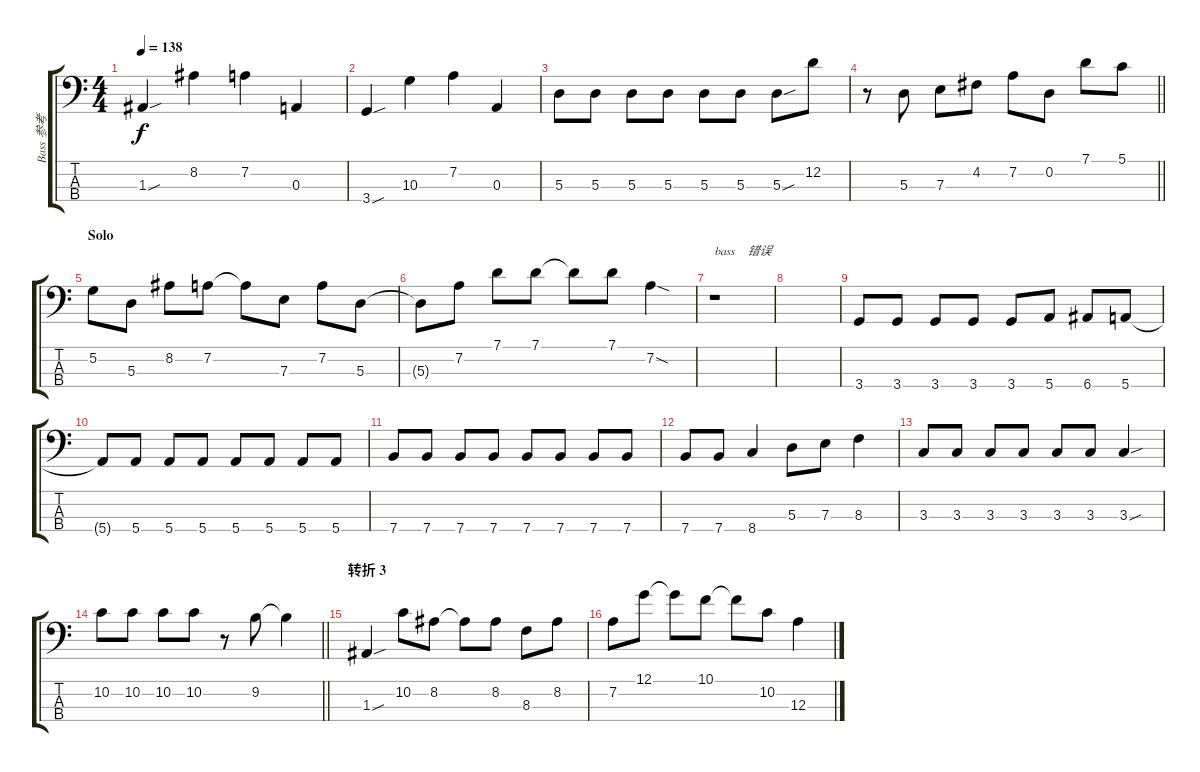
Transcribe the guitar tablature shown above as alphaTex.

\track ("Bass 参考" "Bass 参考") {instrument electricbassfinger}
\staff {score tabs}
\tuning (G2 D2 A1 E1) {hide}
\ts (4 4)
\tempo 138
\clef f4
\ks c
1.3{sou}.4{dy f} 8.2.4 7.2.4 0.3.4 |
3.4{sou}.4 10.3.4 7.2.4 0.3.4 |
5.3.8 5.3.8 5.3.8 5.3.8 5.3.8 5.3.8 5.3{sou}.8 12.2.8 |
\barLineRight lightlight
r.8 5.3.8 7.3.8 4.2.8 7.2.8 0.2.8 7.1.8 5.1.8 |
\section ("" "Solo")
5.2.8 5.3.8 8.2.8 7.2.8 7.2{t}.8 7.3.8 7.2.8 5.3.8 |
5.3{t}.8 7.2.8 7.1.8 7.1.8 7.1{t}.8 7.1.8 7.2{sod}.4 |
r.1{txt "bass    错误"} |
|
3.4.8 3.4.8 3.4.8 3.4.8 3.4.8 5.4.8 6.4.8 5.4.8 |
5.4{t}.8 5.4.8 5.4.8 5.4.8 5.4.8 5.4.8 5.4.8 5.4.8 |
7.4.8 7.4.8 7.4.8 7.4.8 7.4.8 7.4.8 7.4.8 7.4.8 |
7.4.8 7.4.8 8.4.4 5.3.8 7.3.8 8.3.4 |
3.3.8 3.3.8 3.3.8 3.3.8 3.3.8 3.3.8 3.3{sou}.4 |
\barLineRight lightlight
10.2.8 10.2.8 10.2.8 10.2.8 r.8 9.2.8 9.2{t}.4 |
\section ("" "转折 3")
1.3{sou}.4 10.2.8 8.2.8 8.2{t}.8 8.2.8 8.3.8 8.2.8 |
7.2.8 12.1.8 12.1{t}.8 10.1.8 10.1{t}.8 10.2.8 12.3.4
